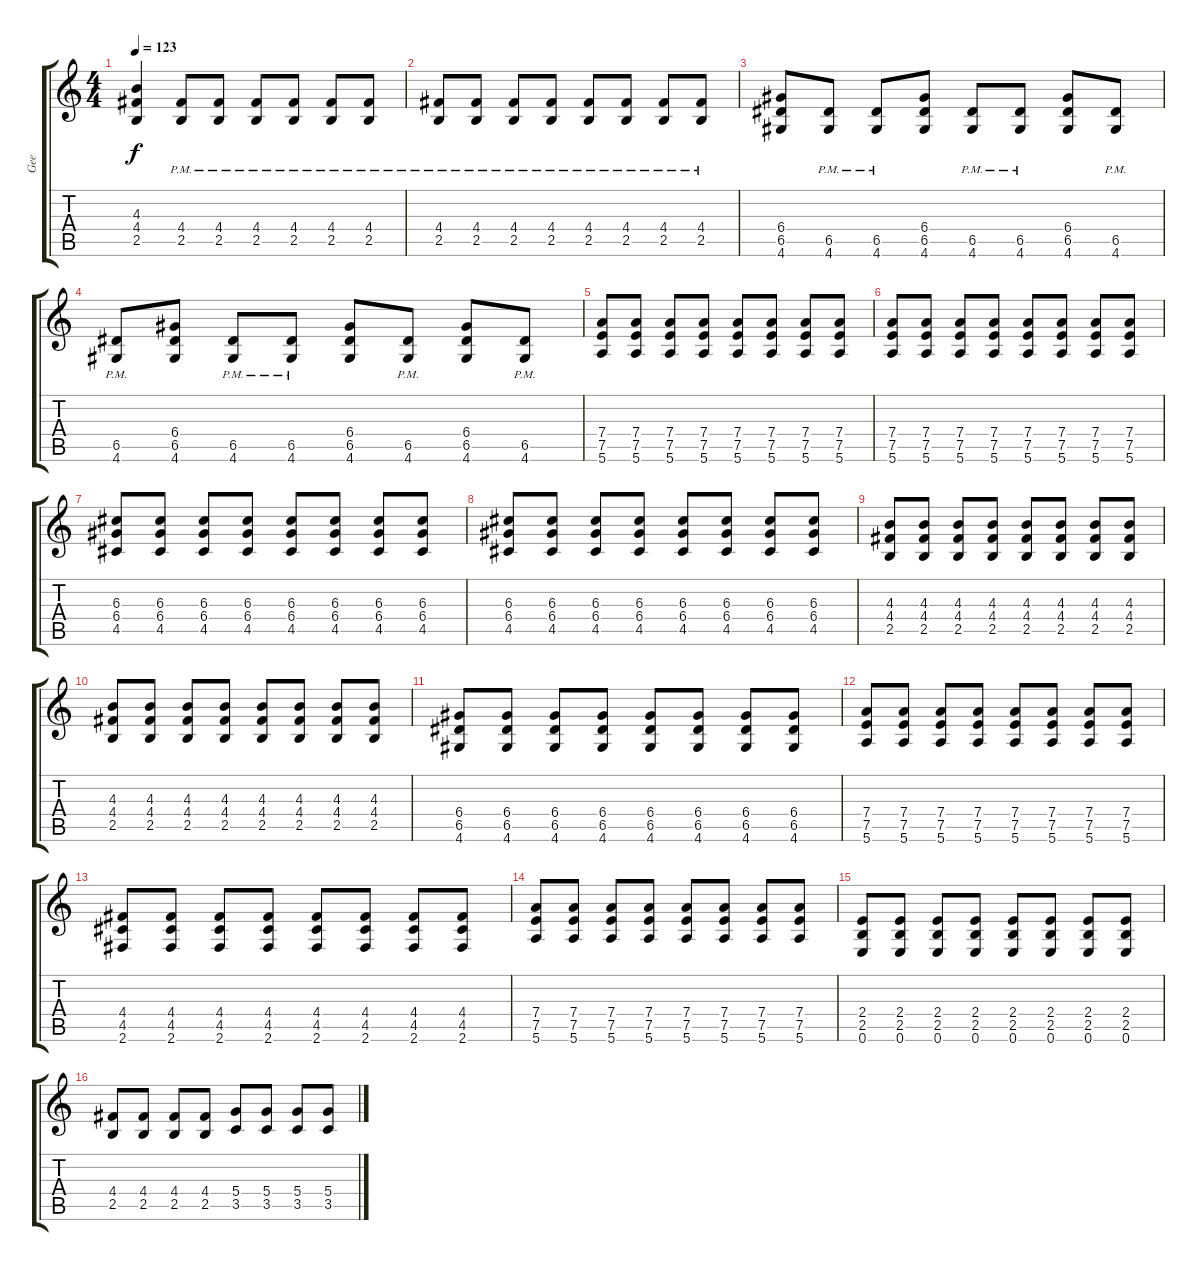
\track ("Gee" "Gee") {instrument distortionguitar}
\staff {score tabs}
\tuning (E4 B3 G3 D3 A2 E2) {hide}
\ts (4 4)
\tempo 123
\clef g2
\ks c
(4.3 4.4 2.5).4{dy f} (4.4{pm} 2.5{pm}).8 (4.4{pm} 2.5{pm}).8 (4.4{pm} 2.5{pm}).8 (4.4{pm} 2.5{pm}).8 (4.4{pm} 2.5{pm}).8 (4.4{pm} 2.5{pm}).8 |
(4.4{pm} 2.5{pm}).8 (4.4{pm} 2.5{pm}).8 (4.4{pm} 2.5{pm}).8 (4.4{pm} 2.5{pm}).8 (4.4{pm} 2.5{pm}).8 (4.4{pm} 2.5{pm}).8 (4.4{pm} 2.5{pm}).8 (4.4{pm} 2.5{pm}).8 |
(6.4 6.5 4.6).8 (6.5{pm} 4.6{pm}).8 (6.5{pm} 4.6{pm}).8 (6.4 6.5 4.6).8 (6.5{pm} 4.6{pm}).8 (6.5{pm} 4.6{pm}).8 (6.4 6.5 4.6).8 (6.5{pm} 4.6{pm}).8 |
(6.5{pm} 4.6{pm}).8 (6.4 6.5 4.6).8 (6.5{pm} 4.6{pm}).8 (6.5{pm} 4.6{pm}).8 (6.4 6.5 4.6).8 (6.5{pm} 4.6{pm}).8 (6.4 6.5 4.6).8 (6.5{pm} 4.6{pm}).8 |
(7.4 7.5 5.6).8 (7.4 7.5 5.6).8 (7.4 7.5 5.6).8 (7.4 7.5 5.6).8 (7.4 7.5 5.6).8 (7.4 7.5 5.6).8 (7.4 7.5 5.6).8 (7.4 7.5 5.6).8 |
(7.4 7.5 5.6).8 (7.4 7.5 5.6).8 (7.4 7.5 5.6).8 (7.4 7.5 5.6).8 (7.4 7.5 5.6).8 (7.4 7.5 5.6).8 (7.4 7.5 5.6).8 (7.4 7.5 5.6).8 |
(6.3 6.4 4.5).8 (6.3 6.4 4.5).8 (6.3 6.4 4.5).8 (6.3 6.4 4.5).8 (6.3 6.4 4.5).8 (6.3 6.4 4.5).8 (6.3 6.4 4.5).8 (6.3 6.4 4.5).8 |
(6.3 6.4 4.5).8 (6.3 6.4 4.5).8 (6.3 6.4 4.5).8 (6.3 6.4 4.5).8 (6.3 6.4 4.5).8 (6.3 6.4 4.5).8 (6.3 6.4 4.5).8 (6.3 6.4 4.5).8 |
(4.3 4.4 2.5).8 (4.3 4.4 2.5).8 (4.3 4.4 2.5).8 (4.3 4.4 2.5).8 (4.3 4.4 2.5).8 (4.3 4.4 2.5).8 (4.3 4.4 2.5).8 (4.3 4.4 2.5).8 |
(4.3 4.4 2.5).8 (4.3 4.4 2.5).8 (4.3 4.4 2.5).8 (4.3 4.4 2.5).8 (4.3 4.4 2.5).8 (4.3 4.4 2.5).8 (4.3 4.4 2.5).8 (4.3 4.4 2.5).8 |
(6.4 6.5 4.6).8 (6.4 6.5 4.6).8 (6.4 6.5 4.6).8 (6.4 6.5 4.6).8 (6.4 6.5 4.6).8 (6.4 6.5 4.6).8 (6.4 6.5 4.6).8 (6.4 6.5 4.6).8 |
(7.4 7.5 5.6).8 (7.4 7.5 5.6).8 (7.4 7.5 5.6).8 (7.4 7.5 5.6).8 (7.4 7.5 5.6).8 (7.4 7.5 5.6).8 (7.4 7.5 5.6).8 (7.4 7.5 5.6).8 |
(4.4 4.5 2.6).8 (4.4 4.5 2.6).8 (4.4 4.5 2.6).8 (4.4 4.5 2.6).8 (4.4 4.5 2.6).8 (4.4 4.5 2.6).8 (4.4 4.5 2.6).8 (4.4 4.5 2.6).8 |
(7.4 7.5 5.6).8 (7.4 7.5 5.6).8 (7.4 7.5 5.6).8 (7.4 7.5 5.6).8 (7.4 7.5 5.6).8 (7.4 7.5 5.6).8 (7.4 7.5 5.6).8 (7.4 7.5 5.6).8 |
(2.4 2.5 0.6).8 (2.4 2.5 0.6).8 (2.4 2.5 0.6).8 (2.4 2.5 0.6).8 (2.4 2.5 0.6).8 (2.4 2.5 0.6).8 (2.4 2.5 0.6).8 (2.4 2.5 0.6).8 |
(4.4 2.5).8 (4.4 2.5).8 (4.4 2.5).8 (4.4 2.5).8 (5.4 3.5).8 (5.4 3.5).8 (5.4 3.5).8 (5.4 3.5).8
